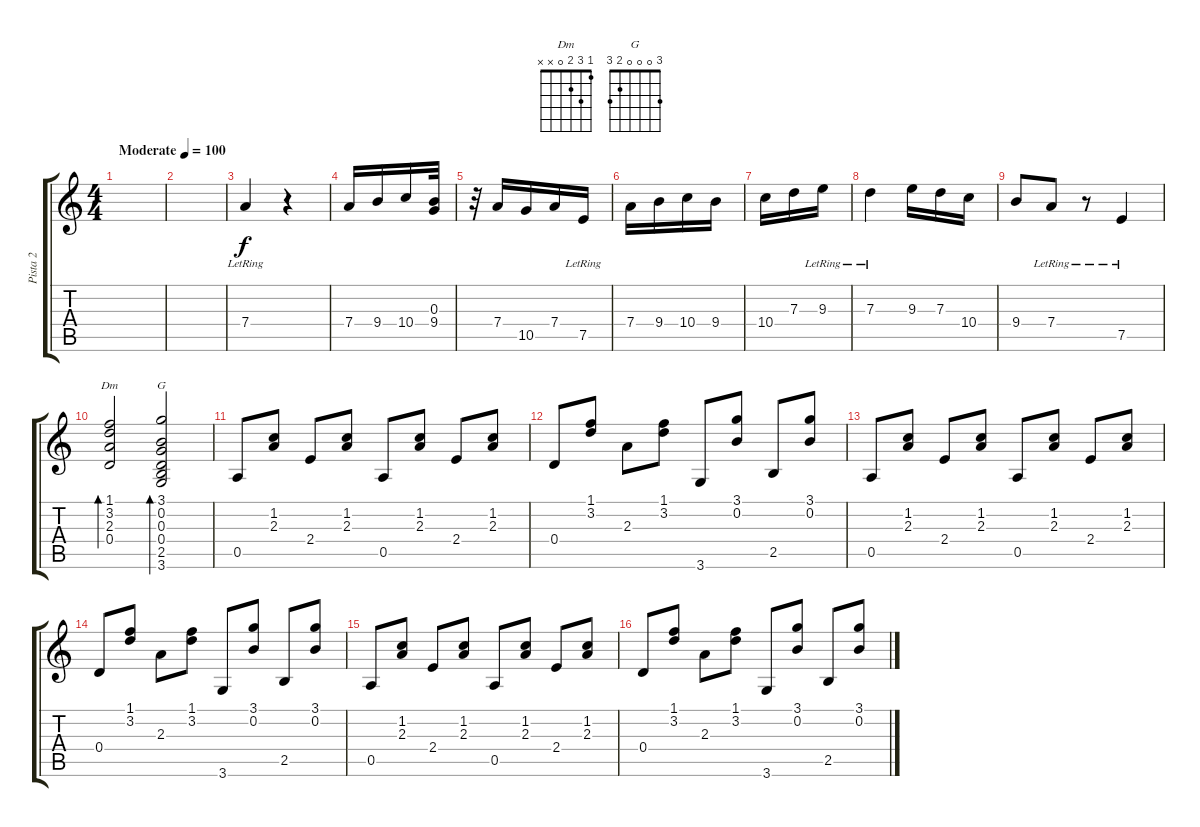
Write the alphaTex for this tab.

\track ("Pista 2" "Pista 2") {instrument distortionguitar}
\staff {score tabs}
\tuning (E4 B3 G3 D3 A2 E2) {hide}
\chord ("Dm" 1 3 2 0 x x)
\chord ("G" 3 0 0 0 2 3)
\ts (4 4)
\tempo (100 "Moderate")
\clef g2
\ks c
|
|
7.4{lr}.4 r.4 |
7.4.16 9.4.16 10.4.16 (0.3 9.4).32 |
r.32 7.4.16 10.5.16 7.4.16 7.5{lr}.16 |
7.4.16 9.4.16 10.4.16 9.4.16 |
10.4.16 7.3.16 9.3{lr}.16 |
7.3{lr}.4 9.3.16 7.3.16 10.4.16 |
9.4.8 7.4{lr}.8 r.8 7.5{lr}.4 |
(1.1 3.2 2.3 0.4).2{bd 240 ch "Dm"} (3.1 0.2 0.3 0.4 2.5 3.6).2{bd 120 ch "G"} |
0.5.8 (1.2 2.3).8 2.4.8 (1.2 2.3).8 0.5.8 (1.2 2.3).8 2.4.8 (1.2 2.3).8 |
0.4.8 (1.1 3.2).8 2.3.8 (1.1 3.2).8 3.6.8 (3.1 0.2).8 2.5.8 (3.1 0.2).8 |
0.5.8 (1.2 2.3).8 2.4.8 (1.2 2.3).8 0.5.8 (1.2 2.3).8 2.4.8 (1.2 2.3).8 |
0.4.8 (1.1 3.2).8 2.3.8 (1.1 3.2).8 3.6.8 (3.1 0.2).8 2.5.8 (3.1 0.2).8 |
0.5.8 (1.2 2.3).8 2.4.8 (1.2 2.3).8 0.5.8 (1.2 2.3).8 2.4.8 (1.2 2.3).8 |
0.4.8 (1.1 3.2).8 2.3.8 (1.1 3.2).8 3.6.8 (3.1 0.2).8 2.5.8 (3.1 0.2).8
